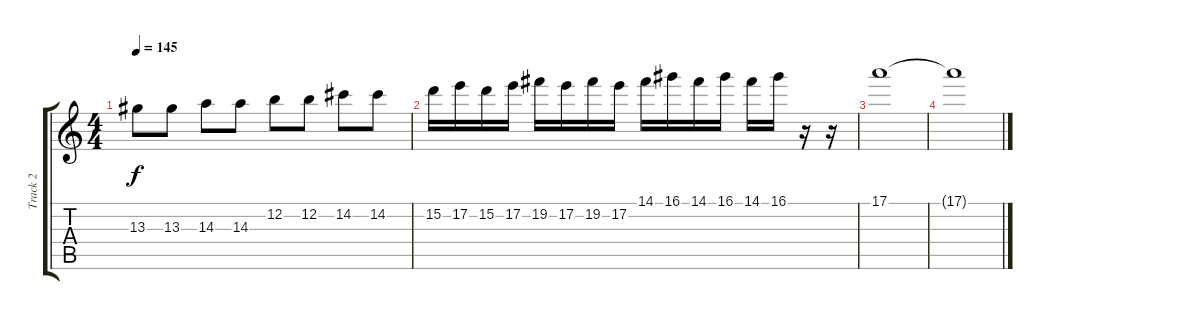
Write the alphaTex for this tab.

\track ("Track 2" "Track 2") {instrument distortionguitar}
\staff {score tabs}
\tuning (E4 B3 G3 D3 A2 E2) {hide}
\ts (4 4)
\tempo 145
\clef g2
\ks c
13.3.8{dy f} 13.3.8 14.3.8 14.3.8 12.2.8 12.2.8 14.2.8 14.2.8 |
15.2.16 17.2.16 15.2.16 17.2.16 19.2.16 17.2.16 19.2.16 17.2.16 14.1.16 16.1.16 14.1.16 16.1.16 14.1.16 16.1.16 r.16 r.16 |
17.1.1 |
17.1{t}.1
